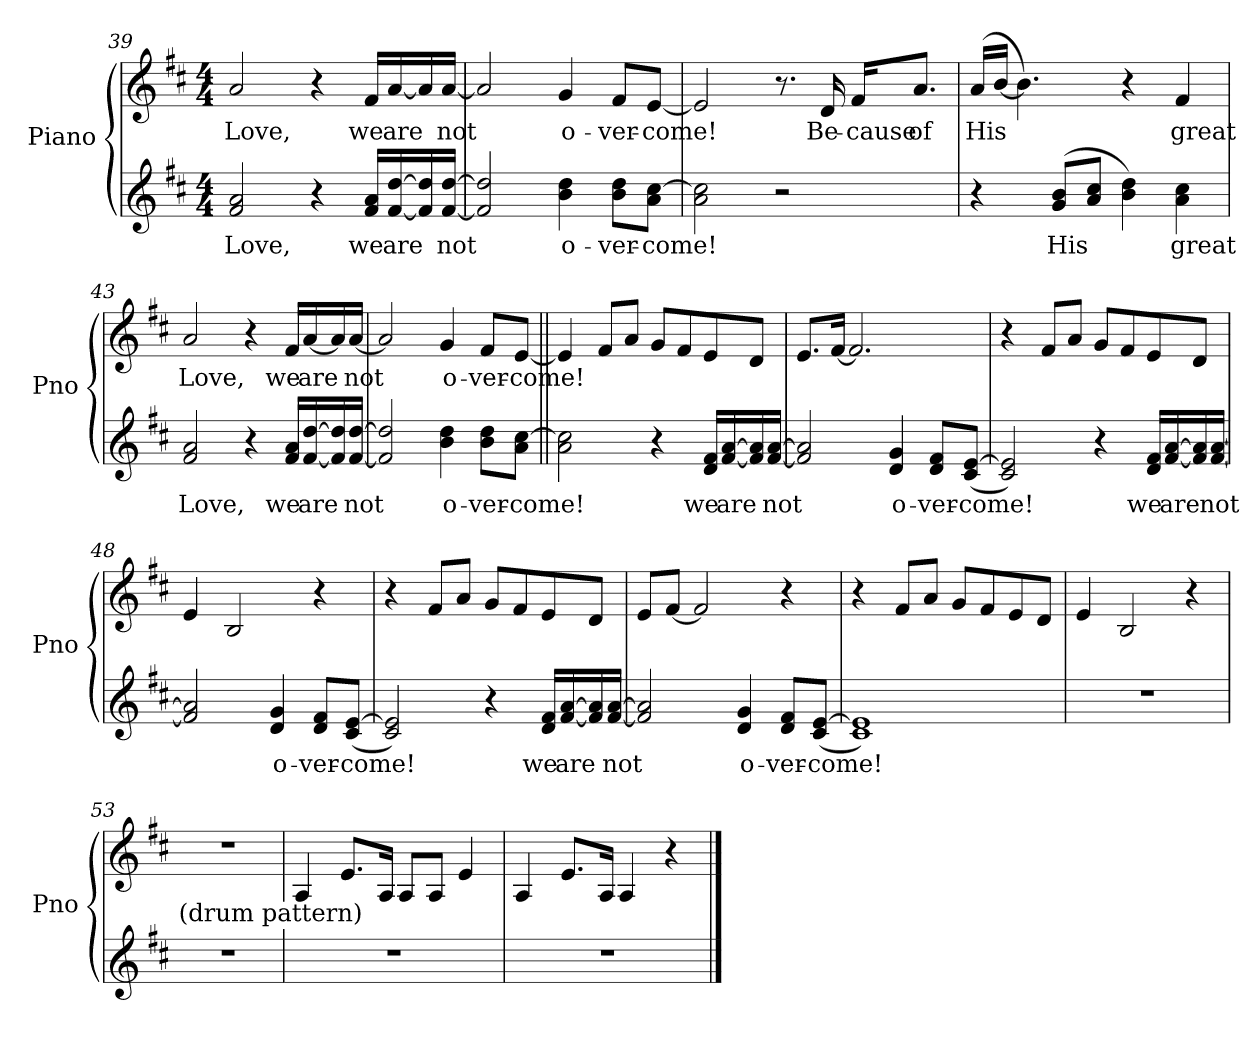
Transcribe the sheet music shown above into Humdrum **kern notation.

**kern	**text	**kern	**text
*part2	*part2	*part1	*part1
*staff2	*staff2	*staff1	*staff1
*I"Piano	*	*I"Piano	*
*I'Pno	*	*I'Pno	*
*clefG2	*	*clefG2	*
*k[f#c#]	*	*k[f#c#]	*
*M4/4	*	*M4/4	*
=39	=39	=39	=39
!	!LO:LY:b	!	!LO:LY:b
2f#/ 2a/	Love,	2a/	Love,
4r	.	4r	.
!	!LO:LY:b	!	!LO:LY:b
16f#/ 16a/LL	we	16f#/LL	we
!	!LO:LY:b	!	!LO:LY:b
[16f#/ [16dd/	are	[16a/	are
16f#/] 16dd/]	.	16a/]	.
!	!LO:LY:b	!	!LO:LY:b
[16f#/ [16dd/JJ	not	[16a/JJ	not
=40	=40	=40	=40
2f#/] 2dd/]	.	2a/]	.
!	!LO:LY:b	!	!LO:LY:b
4b\ 4dd\	o-	4g/	o-
!	!LO:LY:b	!	!LO:LY:b
8b\ 8dd\L	-ver-	8f#/L	-ver-
!	!LO:LY:b	!	!LO:LY:b
8a\ [8cc#\J	-come!	[8e/J	-come!
!!LO:LB:g=z
=41	=41	=41	=41
2a\ 2cc#\]	.	2e/]	.
2r	.	8.r	.
!	!	!	!LO:LY:b
.	.	16d/	Be-
!	!	!	!LO:LY:b
.	.	16f#/KL	-cause
!	!	!	!LO:LY:b
.	.	8.a/J	of
=42	=42	=42	=42
!	!	!	!LO:LY:b
4r	.	(16a/LL	His
.	.	[16b/JJ	.
.	.	4.b\])	.
!	!LO:LY:b	!	!
(8g/ 8b/L	His	.	.
8a/ 8cc#/J	.	.	.
4b\ 4dd\)	.	4r	.
!	!LO:LY:b	!	!LO:LY:b
4a\ 4cc#\	great	4f#/	great
=43	=43	=43	=43
!	!LO:LY:b	!	!LO:LY:b
2f#/ 2a/	Love,	2a/	Love,
4r	.	4r	.
!	!LO:LY:b	!	!LO:LY:b
16f#/ 16a/LL	we	16f#/LL	we
!	!LO:LY:b	!	!LO:LY:b
[16f#/ [16dd/	are	[16a/	are
16f#/] 16dd/]	.	16a/]	.
!	!LO:LY:b	!	!LO:LY:b
[16f#/ [16dd/JJ	not	[16a/JJ	not
=44	=44	=44	=44
2f#/] 2dd/]	.	2a/]	.
!	!LO:LY:b	!	!LO:LY:b
4b\ 4dd\	o-	4g/	o-
!	!LO:LY:b	!	!LO:LY:b
8b\ 8dd\L	-ver-	8f#/L	-ver-
!	!LO:LY:b	!	!LO:LY:b
8a\ [8cc#\J	-come!	[8e/J	-come!
!!LO:LB:g=z
=45||	=45||	=45||	=45||
2a\ 2cc#\]	.	4e/]	.
.	.	8f#/L	.
.	.	8a/J	.
4r	.	8g/L	.
.	.	8f#/	.
!	!LO:LY:b	!	!
16d/ 16f#/LL	we	8e/	.
!	!LO:LY:b	!	!
[16f#/ [16a/	are	.	.
16f#/] 16a/]	.	8d/J	.
!	!LO:LY:b	!	!
[16f#/ [16a/JJ	not	.	.
=46	=46	=46	=46
2f#/] 2a/]	.	8.e/L	.
.	.	[16f#/Jk	.
.	.	2.f#/]	.
!	!LO:LY:b	!	!
4d/ 4g/	o-	.	.
!	!LO:LY:b	!	!
8d/ 8f#/L	-ver-	.	.
!	!LO:LY:b	!	!
(8c#/ [8e/J	-come!	.	.
=47	=47	=47	=47
2c#/ 2e/])	.	4r	.
.	.	8f#/L	.
.	.	8a/J	.
4r	.	8g/L	.
.	.	8f#/	.
!	!LO:LY:b	!	!
16d/ 16f#/LL	we	8e/	.
!	!LO:LY:b	!	!
[16f#/ [16a/	are	.	.
16f#/] 16a/]	.	8d/J	.
!	!LO:LY:b	!	!
[16f#/ [16a/JJ	not	.	.
=48	=48	=48	=48
2f#/] 2a/]	.	4e/	.
.	.	2B/	.
!	!LO:LY:b	!	!
4d/ 4g/	o-	.	.
!	!LO:LY:b	!	!
8d/ 8f#/L	-ver-	4r	.
!	!LO:LY:b	!	!
(8c#/ [8e/J	-come!	.	.
!!LO:LB:g=z
=49	=49	=49	=49
2c#/ 2e/])	.	4r	.
.	.	8f#/L	.
.	.	8a/J	.
4r	.	8g/L	.
.	.	8f#/	.
!	!LO:LY:b	!	!
16d/ 16f#/LL	we	8e/	.
!	!LO:LY:b	!	!
[16f#/ [16a/	are	.	.
16f#/] 16a/]	.	8d/J	.
!	!LO:LY:b	!	!
[16f#/ [16a/JJ	not	.	.
=50	=50	=50	=50
2f#/] 2a/]	.	8e/L	.
.	.	[8f#/J	.
.	.	2f#/]	.
!	!LO:LY:b	!	!
4d/ 4g/	o-	.	.
!	!LO:LY:b	!	!
8d/ 8f#/L	-ver-	4r	.
!	!LO:LY:b	!	!
(8c#/ [8e/J	-come!	.	.
=51	=51	=51	=51
1c# 1e])	.	4r	.
.	.	8f#/L	.
.	.	8a/J	.
.	.	8g/L	.
.	.	8f#/	.
.	.	8e/	.
.	.	8d/J	.
!!LO:LB:g=z
=52	=52	=52	=52
1r	.	4e/	.
.	.	2B/	.
.	.	4r	.
=53	=53	=53	=53
!	!	!LO:TX:b:t=(drum pattern)	!
1r	.	1r	.
=54	=54	=54	=54
1r	.	4A/	.
.	.	8.e/L	.
.	.	16A/Jk	.
.	.	8A/L	.
.	.	8A/J	.
.	.	4e/	.
=55	=55	=55	=55
1r	.	4A/	.
.	.	8.e/L	.
.	.	16A/Jk	.
.	.	4A/	.
.	.	4r	.
==	==	==	==
*-	*-	*-	*-
